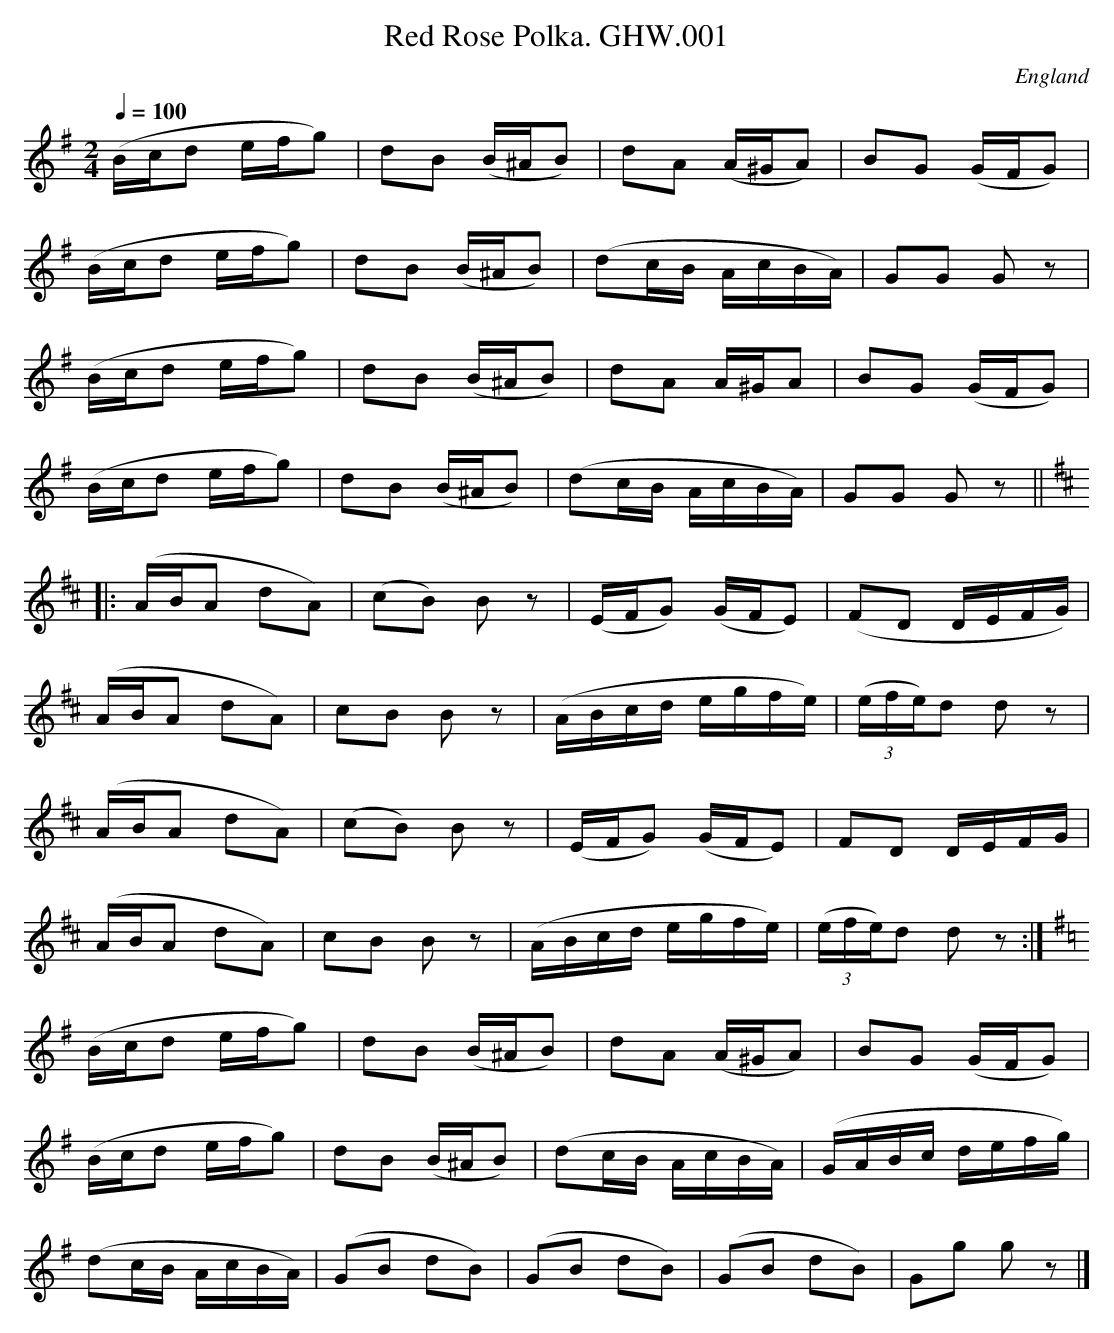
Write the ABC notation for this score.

X:1
T:Red Rose Polka. GHW.001
L:1/16
M:2/4
O:England
Q:1/4=100
K:G
(Bcd2 efg2)|d2B2 (B^AB2)| d2A2 (A^GA2)|B2G2 (GFG2)|!
(Bcd2 efg2) |d2B2 (B^AB2)|(d2cB AcBA)| G2G2 G2 z2|!
(Bcd2 efg2)|d2B2 (B^AB2)| d2A2 A^GA2|B2G2 (GFG2)|!
(Bcd2 efg2) |d2B2 (B^AB2)|(d2cB AcBA)| G2G2 G2 z2||!
K:D
|:(ABA2 d2A2)|(c2B2) B2 z2|(EFG2) (GFE2)|(F2D2 DEFG)|!
(ABA2 d2A2)|c2B2 B2 z2|(ABcd egfe)|((3efe)d2 d2 z2|!
(ABA2 d2A2)|(c2B2) B2 z2|(EFG2) (GFE2)|F2D2 DEFG|!
(ABA2 d2A2)|c2B2 B2 z2|(ABcd egfe)|((3efe)d2 d2 z2:|!
K:G
(Bcd2 efg2)|d2B2 (B^AB2)| d2A2 (A^GA2)|B2G2 (GFG2)|!
(Bcd2 efg2) |d2B2 (B^AB2)|(d2cB AcBA)|(GABc defg)|!
(d2cB AcBA)|(G2B2 d2B2)|(G2B2 d2B2)|(G2B2 d2B2)|G2g2 g2 z2|]
